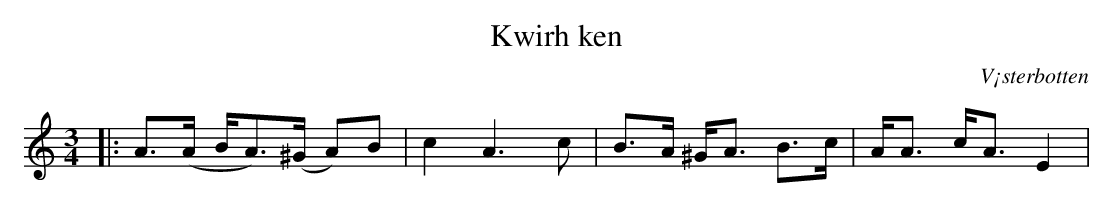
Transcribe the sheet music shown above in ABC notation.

X:1
T:Kwirh ken
O:V¡sterbotten
M:3/4
L:1/8
K:Am
|: A>(A B/A)>(^G A)B | c2 A3c | B>A ^G<A B>c | A<A c<A E2 |
